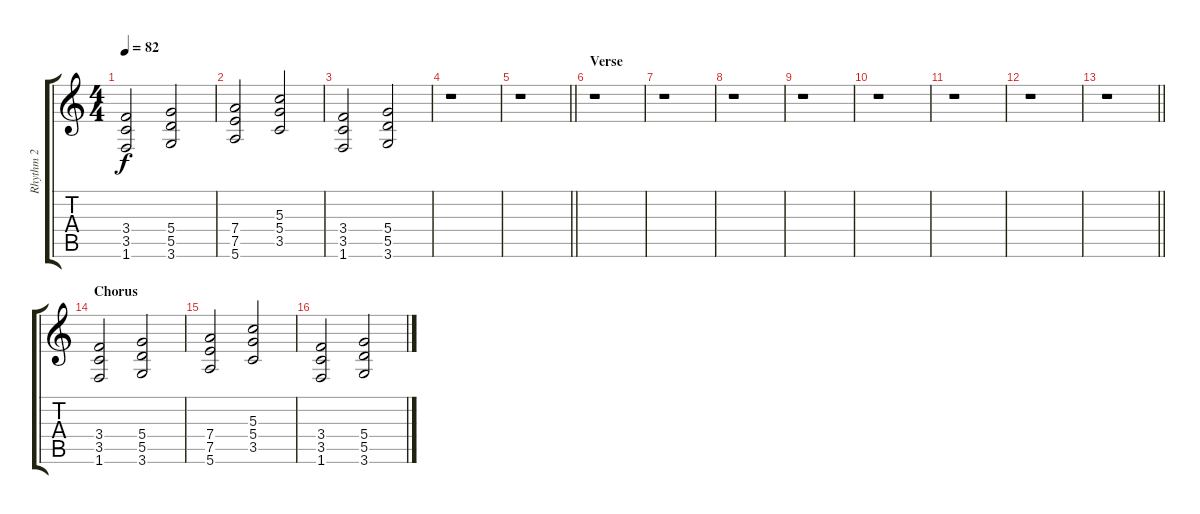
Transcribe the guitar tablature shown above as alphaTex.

\track ("Rhythm 2" "Rhythm 2") {instrument distortionguitar}
\staff {score tabs}
\tuning (E4 B3 G3 D3 A2 E2) {hide}
\ts (4 4)
\tempo 82
\clef g2
\ks c
(3.4 3.5 1.6).2{dy f} (5.4 5.5 3.6).2 |
(7.4 7.5 5.6).2 (5.3 5.4 3.5).2 |
(3.4 3.5 1.6).2 (5.4 5.5 3.6).2 |
r.1 |
\barLineRight lightlight
r.1 |
\section ("" "Verse")
r.1 |
r.1 |
r.1 |
r.1 |
r.1 |
r.1 |
r.1 |
\barLineRight lightlight
r.1 |
\section ("" "Chorus")
(3.4 3.5 1.6).2 (5.4 5.5 3.6).2 |
(7.4 7.5 5.6).2 (5.3 5.4 3.5).2 |
(3.4 3.5 1.6).2 (5.4 5.5 3.6).2
